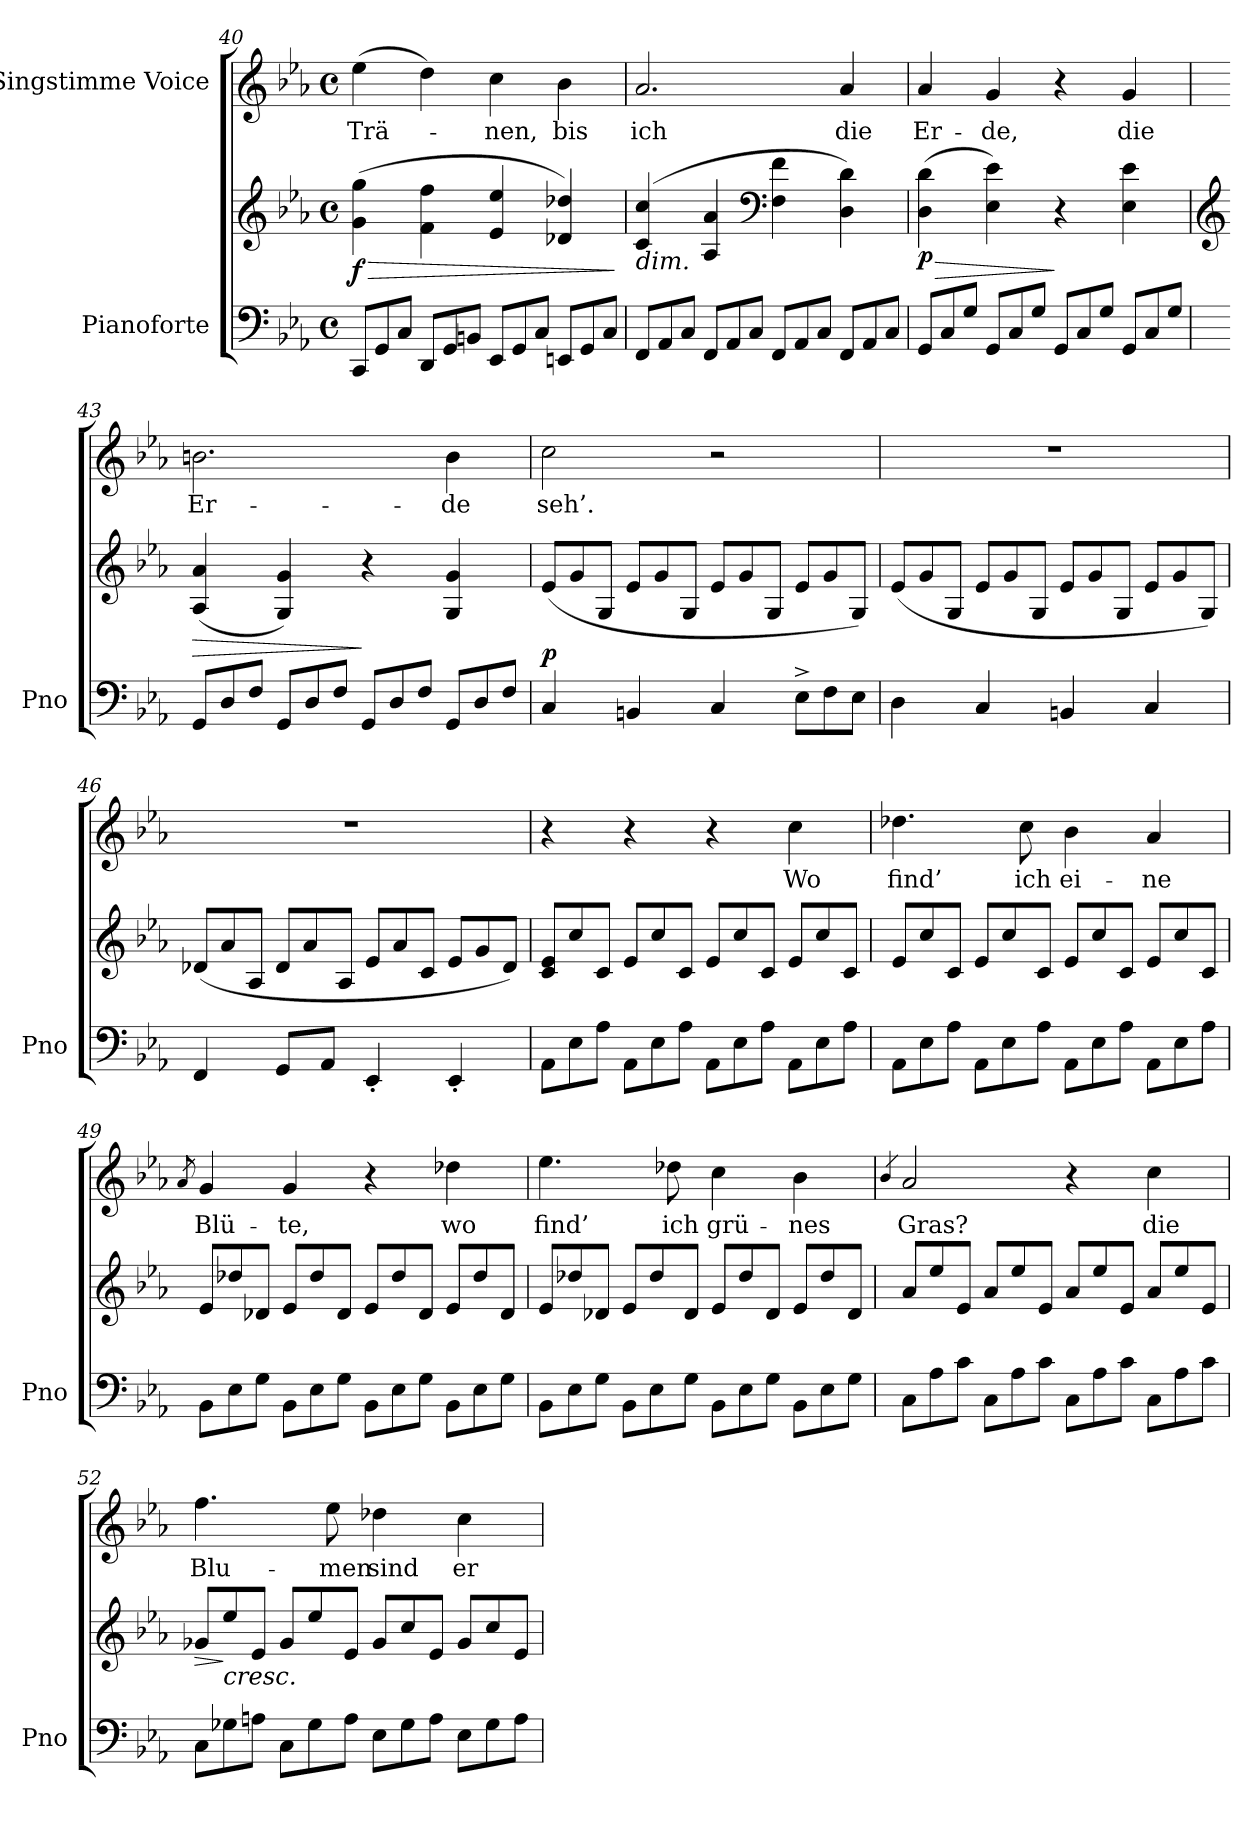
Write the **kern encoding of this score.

**kern	**kern	**dynam	**kern	**text
*part2	*part2	*part2	*part1	*part1
*staff3	*staff2	*staff2/3	*staff1	*staff1
*I"Pianoforte	*	*	*I"Singstimme Voice	*
*I'Pno	*	*	*	*
*clefF4	*clefG2	*	*clefG2	*
*k[b-e-a-]	*k[b-e-a-]	*	*k[b-e-a-]	*
*M4/4	*M4/4	*	*M4/4	*
*met(c)	*met(c)	*	*met(c)	*
*Xtuplet	*	*	*	*
=40	=40	=40	=40	=40
!	!	!LO:HP:b	!	!
!	!	!LO:DY:n=1:b	!	!
12CC/L	(4g\ 4gg\	> f	(4ee-\	Trä-
12GG/	.	.	.	.
12C/J	.	.	.	.
12DD/L	4f\ 4ff\	.	4dd\)	.
12GG/	.	.	.	.
12BBn/J	.	.	.	.
12EE-/L	4e-/ 4ee-/	.	4cc\	-nen,
12GG/	.	.	.	.
12C/J	.	.	.	.
12EEn/L	4d-X/ 4dd-X/)	.	4b-\	bis
12GG/	.	.	.	.
12C/J	.	.	.	.
.	.	]	.	.
=41	=41	=41	=41	=41
!	!LO:TX:b:i:t=dim.	!	!	!
12FF/L	(4c/ 4cc/	.	2.a-/	ich
12AA-/	.	.	.	.
12C/J	.	.	.	.
12FF/L	4A-/ 4a-/	.	.	.
12AA-/	.	.	.	.
12C/J	.	.	.	.
*	*clefF4	*	*	*
12FF/L	4F\ 4f\	.	.	.
12AA-/	.	.	.	.
12C/J	.	.	.	.
12FF/L	4D\ 4d\)	.	4a-/	die
12AA-/	.	.	.	.
12C/J	.	.	.	.
=42	=42	=42	=42	=42
!	!	!LO:HP:b	!	!
!	!	!LO:DY:n=1:b	!	!
12GG/L	(4D\ 4d\	> p	4a-/	Er-
12C/	.	.	.	.
12G/J	.	.	.	.
12GG/L	4E-\ 4e-\)	.	4g/	-de,
12C/	.	.	.	.
12G/J	.	.	.	.
12GG/L	4r	]	4r	.
12C/	.	.	.	.
12G/J	.	.	.	.
12GG/L	4E-\ 4e-\	.	4g/	die
12C/	.	.	.	.
12G/J	.	.	.	.
=43	=43	=43	=43	=43
*	*clefG2	*	*	*
!	!	!LO:HP:b	!	!
12GG/L	(4A-/ 4a-/	>	2.bn\	Er-
12D/	.	.	.	.
12F/J	.	.	.	.
12GG/L	4G/ 4g/)	.	.	.
12D/	.	.	.	.
12F/J	.	.	.	.
12GG/L	4r	]	.	.
12D/	.	.	.	.
12F/J	.	.	.	.
12GG/L	4G/ 4g/	.	4b\	-de
12D/	.	.	.	.
12F/J	.	.	.	.
=44	=44	=44	=44	=44
*	*Xtuplet	*	*	*
!	!	!LO:DY:a=2	!	!
4C/	(12e-/L	p	2cc\	seh’.
.	12g/	.	.	.
.	12G/J	.	.	.
4BBn/	12e-/L	.	.	.
.	12g/	.	.	.
.	12G/J	.	.	.
4C/	12e-/L	.	2r	.
.	12g/	.	.	.
.	12G/J	.	.	.
12E-^<\L	12e-/L	.	.	.
12F\	12g/	.	.	.
12E-\J	12G/J)	.	.	.
=45	=45	=45	=45	=45
4D\	(12e-/L	.	1r	.
.	12g/	.	.	.
.	12G/J	.	.	.
4C/	12e-/L	.	.	.
.	12g/	.	.	.
.	12G/J	.	.	.
4BBn/	12e-/L	.	.	.
.	12g/	.	.	.
.	12G/J	.	.	.
4C/	12e-/L	.	.	.
.	12g/	.	.	.
.	12G/J)	.	.	.
=46	=46	=46	=46	=46
4FF/	(12d-X/L	.	1r	.
.	12a-/	.	.	.
.	12A-/J	.	.	.
8GG/L	12d-/L	.	.	.
.	12a-/	.	.	.
8AA-/J	.	.	.	.
.	12A-/J	.	.	.
4EE-'/	12e-/L	.	.	.
.	12a-/	.	.	.
.	12c/J	.	.	.
4EE-'/	12e-/L	.	.	.
.	12g/	.	.	.
.	12d-/J)	.	.	.
=47	=47	=47	=47	=47
!	!	!LO:DY:a=2	!	!
!	!	!LO:DY:n=1:a=2	!	!
12AA-\L	12c/ 12e-/L	pp other-dynamics	4r	.
12E-\	12cc/	.	.	.
12A-\J	12c/J	.	.	.
12AA-\L	12e-/L	.	4r	.
12E-\	12cc/	.	.	.
12A-\J	12c/J	.	.	.
12AA-\L	12e-/L	.	4r	.
12E-\	12cc/	.	.	.
12A-\J	12c/J	.	.	.
12AA-\L	12e-/L	.	4cc\	Wo
12E-\	12cc/	.	.	.
12A-\J	12c/J	.	.	.
=48	=48	=48	=48	=48
12AA-\L	12e-/L	.	4.dd-X\	find’
12E-\	12cc/	.	.	.
12A-\J	12c/J	.	.	.
12AA-\L	12e-/L	.	.	.
12E-\	12cc/	.	.	.
.	.	.	8cc\	ich
12A-\J	12c/J	.	.	.
12AA-\L	12e-/L	.	4b-\	ei-
12E-\	12cc/	.	.	.
12A-\J	12c/J	.	.	.
12AA-\L	12e-/L	.	4a-/	-ne
12E-\	12cc/	.	.	.
12A-\J	12c/J	.	.	.
=49	=49	=49	=49	=49
.	.	.	8qa-/	.
12BB-\L	12e-/L	.	4g/	Blü-
12E-\	12dd-X/	.	.	.
12G\J	12d-X/J	.	.	.
12BB-\L	12e-/L	.	4g/	-te,
12E-\	12dd-/	.	.	.
12G\J	12d-/J	.	.	.
12BB-\L	12e-/L	.	4r	.
12E-\	12dd-/	.	.	.
12G\J	12d-/J	.	.	.
12BB-\L	12e-/L	.	4dd-X\	wo
12E-\	12dd-/	.	.	.
12G\J	12d-/J	.	.	.
=50	=50	=50	=50	=50
12BB-\L	12e-/L	.	4.ee-\	find’
12E-\	12dd-X/	.	.	.
12G\J	12d-X/J	.	.	.
12BB-\L	12e-/L	.	.	.
12E-\	12dd-/	.	.	.
.	.	.	8dd-X\	ich
12G\J	12d-/J	.	.	.
12BB-\L	12e-/L	.	4cc\	grü-
12E-\	12dd-/	.	.	.
12G\J	12d-/J	.	.	.
12BB-\L	12e-/L	.	4b-\	-nes
12E-\	12dd-/	.	.	.
12G\J	12d-/J	.	.	.
=51	=51	=51	=51	=51
.	.	.	4qb-/	.
12C\L	12a-/L	.	2a-/	Gras?
12A-\	12ee-/	.	.	.
12c\J	12e-/J	.	.	.
12C\L	12a-/L	.	.	.
12A-\	12ee-/	.	.	.
12c\J	12e-/J	.	.	.
12C\L	12a-/L	.	4r	.
12A-\	12ee-/	.	.	.
12c\J	12e-/J	.	.	.
12C\L	12a-/L	.	4cc\	die
12A-\	12ee-/	.	.	.
12c\J	12e-/J	.	.	.
=52	=52	=52	=52	=52
!	!	!LO:HP:b	!	!
12C\L	12g-X/L	>	4.ff\	Blu-
!	!LO:TX:b:i:t=cresc.	!	!	!
12G-X\	12ee-/	]	.	.
12An\J	12e-/J	.	.	.
12C\L	12g-/L	.	.	.
12G-\	12ee-/	.	.	.
.	.	.	8ee-\	-men
12A\J	12e-/J	.	.	.
12E-\L	12g-/L	.	4dd-X\	sind
12G-\	12cc/	.	.	.
12A\J	12e-/J	.	.	.
12E-\L	12g-/L	.	4cc\	er-
12G-\	12cc/	.	.	.
12A\J	12e-/J	.	.	.
=	=	=	=	=
*-	*-	*-	*-	*-
